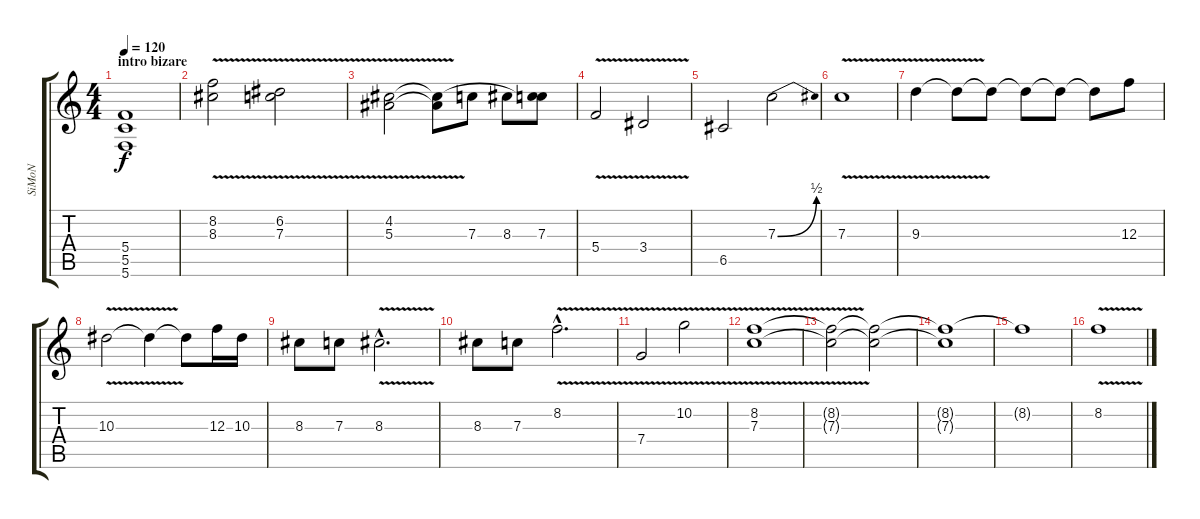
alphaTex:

\track ("SiMoN" "SiMoN") {instrument distortionguitar}
\staff {score tabs}
\tuning (D4 A3 F3 C3 G2 C2) {hide}
\ts (4 4)
\section ("" "intro bizare")
\tempo 120
\clef g2
\ks c
(5.4 5.5 5.6).1{dy f instrument distortionguitar} |
(8.2{v} 8.3{v}).2 (6.2{v} 7.3{v}).2 |
(4.2{v} 5.3{v}).2 (4.2{t} 5.3{t}).8 7.3.8 8.3.8 (4.2{t} 7.3).8 |
5.4{v}.2 3.4{v}.2 |
6.5.2 7.3{be (bend 0 0 60 2)}.2 |
7.3{v}.1 |
9.3{v}.4 9.3{t}.8 9.3{t}.8 9.3{t}.8 9.3{t}.8 9.3{t}.8 12.3.8 |
10.3{v}.2 10.3{t}.4 10.3{t}.8 12.3.16 10.3.16 |
8.3.8 7.3.8 8.3{v hac}.2{d} |
8.3.8 7.3.8 8.2{v hac}.2{d} |
7.4{v}.2 10.2{v}.2 |
(8.2{v} 7.3{v}).1 |
(8.2{t} 7.3{t}).2 (8.2{t} 7.3{t}).2 |
(8.2{t} 7.3{t}).1 |
8.2{t}.1 |
8.2{v}.1
